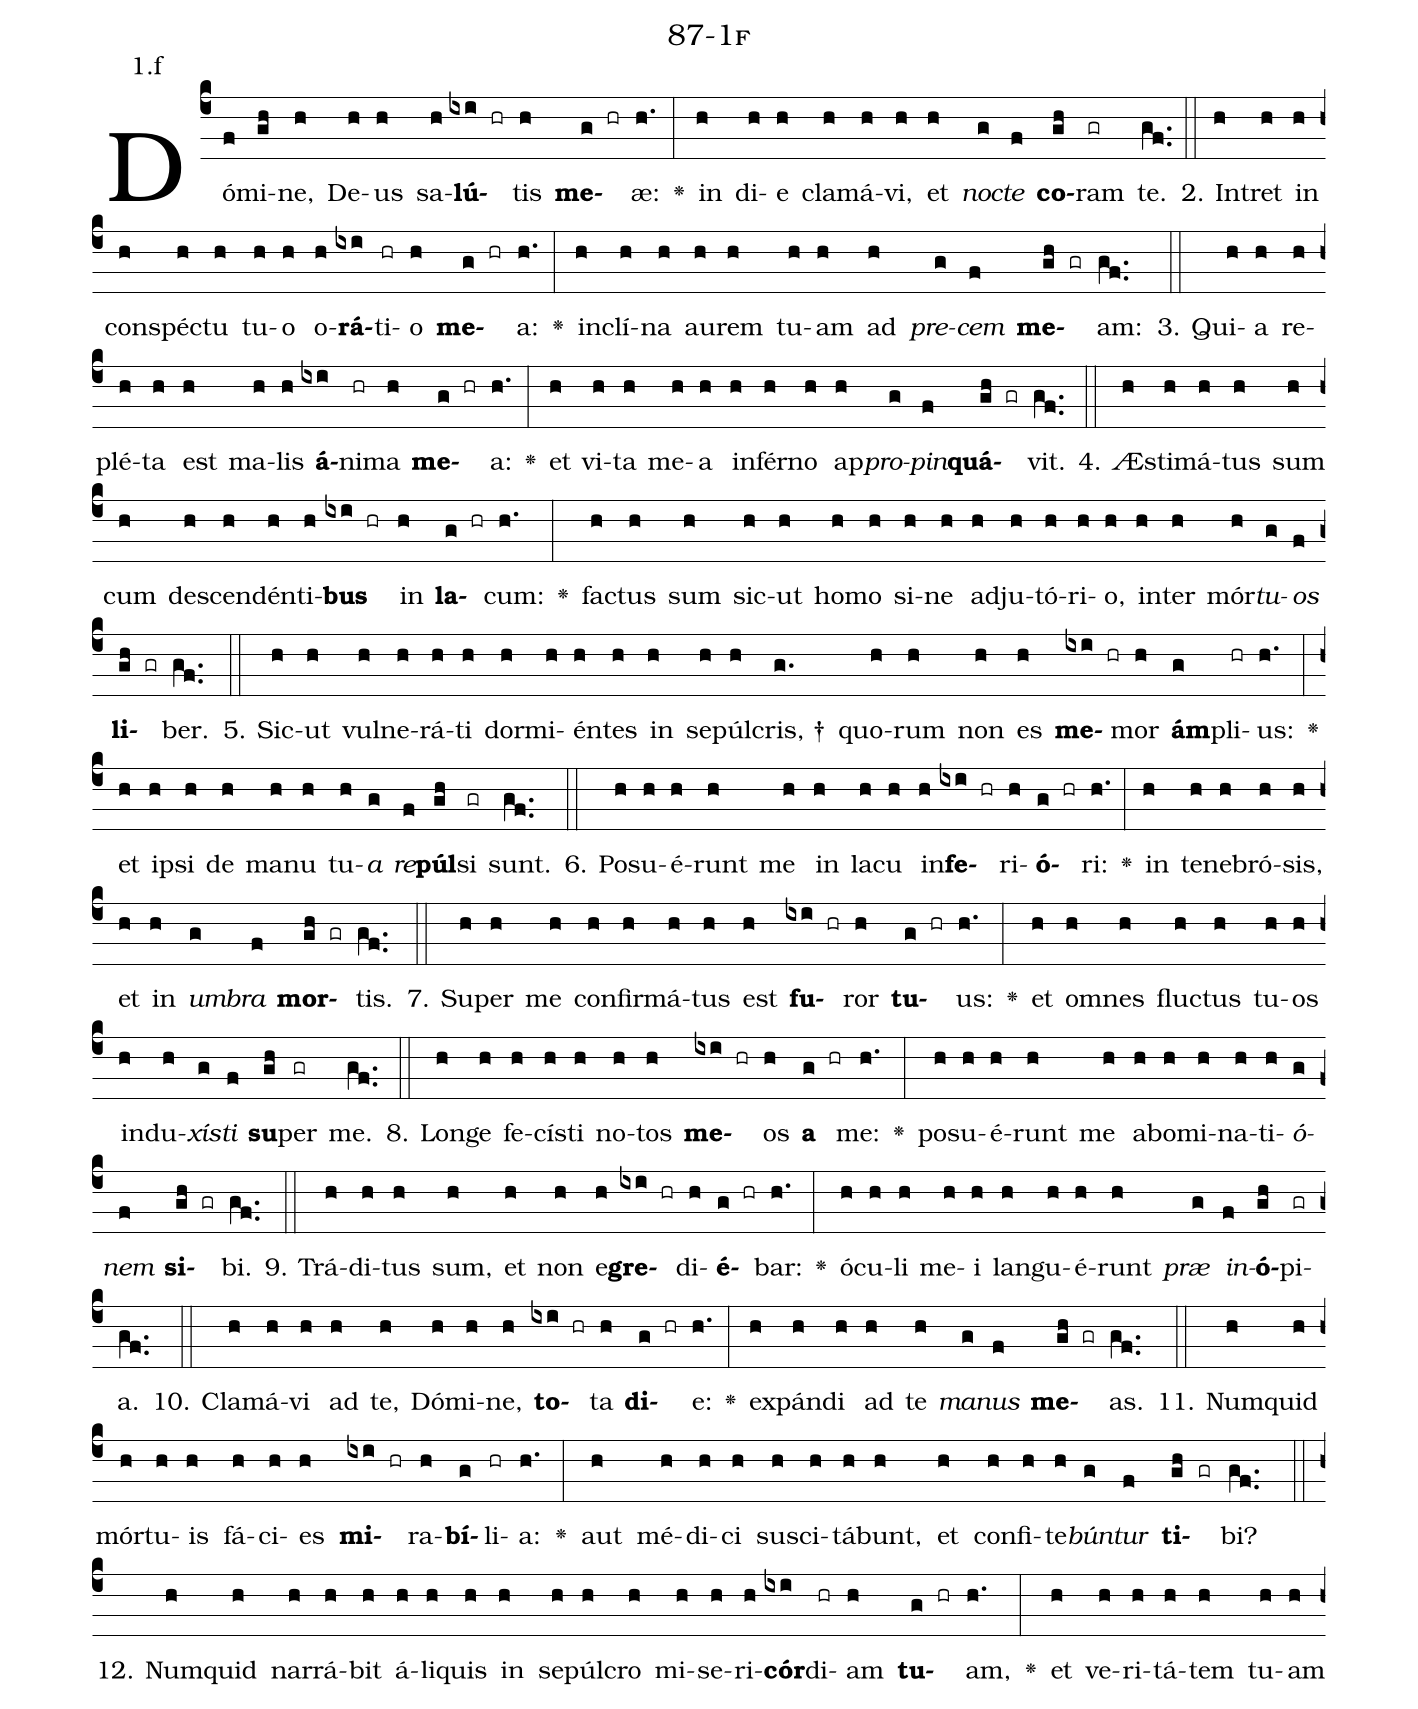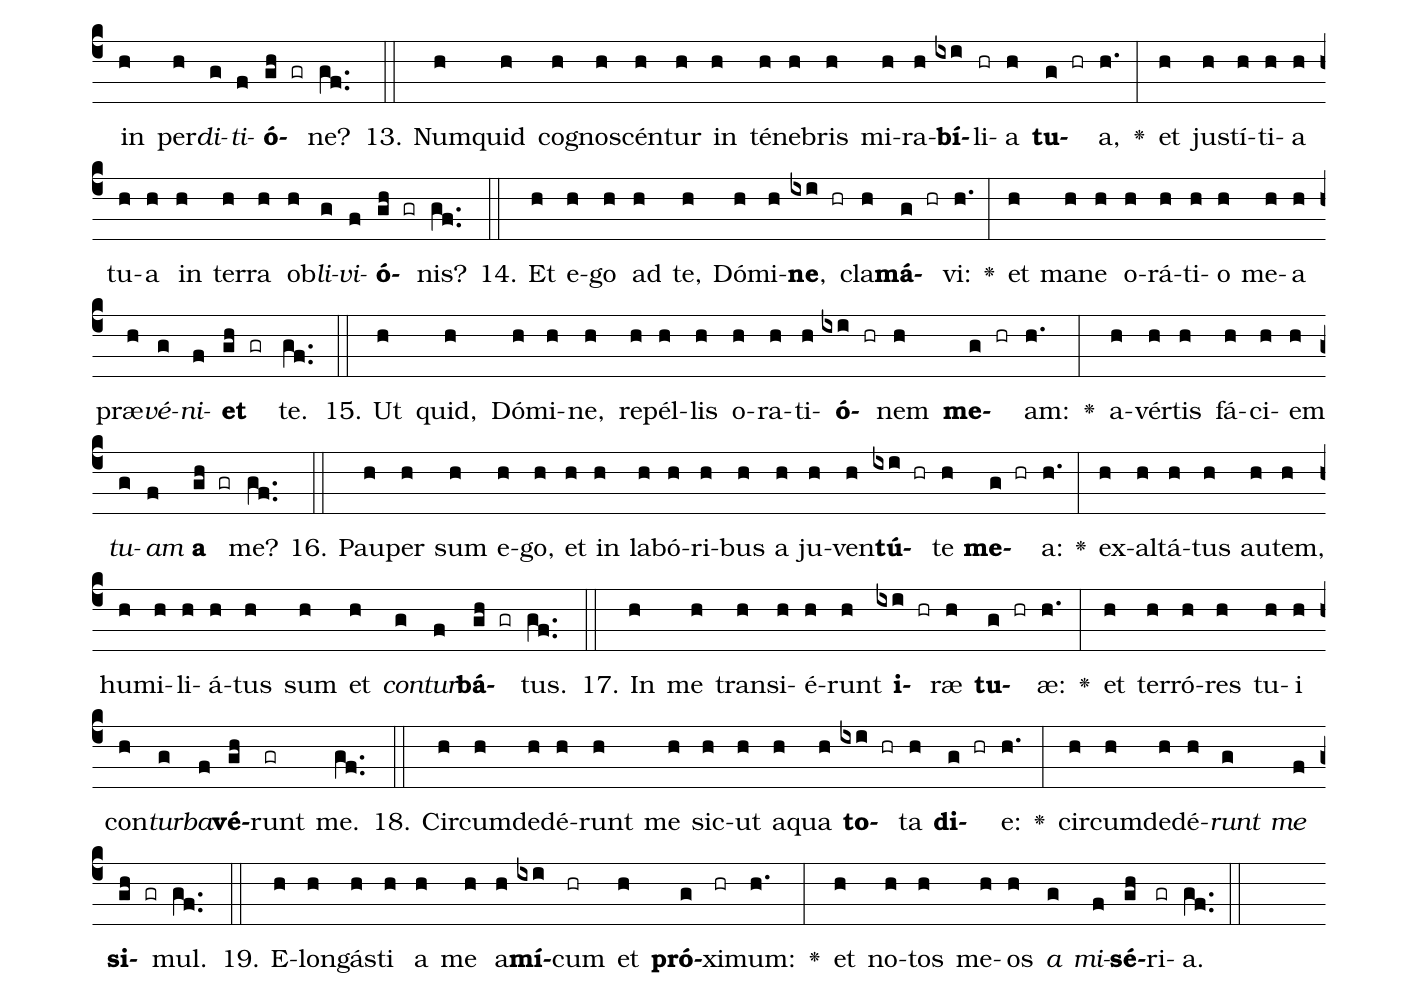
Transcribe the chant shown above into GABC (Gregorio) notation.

name: 87-1f;
annotation: 1.f;
%%
(c4)Dó(f)mi(gh)ne,(h) De(h)us(h) sa(h)<b>lú</b>(ixi hr)tis(h) <b>me</b>(g hr)æ:(h.) <v>\greheightstar</v>(:) in(h) di(h)e(h) cla(h)má(h)vi,(h) et(h) <i>noc</i>(g)<i>te</i>(f) <b>co</b>(gh)ram(gr) te.(gf..) (::)
2. In(h)tret(h) in(h) con(h)spéc(h)tu(h) tu(h)o(h) o(h)<b>rá</b>(ixi)ti(hr)o(h) <b>me</b>(g hr)a:(h.) <v>\greheightstar</v>(:) in(h)clí(h)na(h) au(h)rem(h) tu(h)am(h) ad(h) <i>pre</i>(g)<i>cem</i>(f) <b>me</b>(gh gr)am:(gf..) (::)
3. Qui(h)a(h) re(h)plé(h)ta(h) est(h) ma(h)lis(h) <b>á</b>(ixi)ni(hr)ma(h) <b>me</b>(g hr)a:(h.) <v>\greheightstar</v>(:) et(h) vi(h)ta(h) me(h)a(h) in(h)fér(h)no(h) ap(h)<i>pro</i>(g)<i>pin</i>(f)<b>quá</b>(gh gr)vit.(gf..) (::)
4. Æs(h)ti(h)má(h)tus(h) sum(h) cum(h) de(h)scen(h)dén(h)ti(h)<b>bus</b>(ixi hr) in(h) <b>la</b>(g hr)cum:(h.) <v>\greheightstar</v>(:) fac(h)tus(h) sum(h) sic(h)ut(h) ho(h)mo(h) si(h)ne(h) ad(h)ju(h)tó(h)ri(h)o,(h) in(h)ter(h) mór(h)<i>tu</i>(g)<i>os</i>(f) <b>li</b>(gh gr)ber.(gf..) (::)
5. Sic(h)ut(h) vul(h)ne(h)rá(h)ti(h) dor(h)mi(h)én(h)tes(h) in(h) se(h)púl(h)cris, †(g.) quo(h)rum(h) non(h) es(h) <b>me</b>(ixi hr)mor(h) <b>ám</b>(g)pli(hr)us:(h.) <v>\greheightstar</v>(:) et(h) ip(h)si(h) de(h) ma(h)nu(h) tu(h)<i>a</i>(g) <i>re</i>(f)<b>púl</b>(gh)si(gr) sunt.(gf..) (::)
6. Po(h)su(h)é(h)runt(h) me(h) in(h) la(h)cu(h) in(h)<b>fe</b>(ixi hr)ri(h)<b>ó</b>(g hr)ri:(h.) <v>\greheightstar</v>(:) in(h) te(h)ne(h)bró(h)sis,(h) et(h) in(h) <i>um</i>(g)<i>bra</i>(f) <b>mor</b>(gh gr)tis.(gf..) (::)
7. Su(h)per(h) me(h) con(h)fir(h)má(h)tus(h) est(h) <b>fu</b>(ixi hr)ror(h) <b>tu</b>(g hr)us:(h.) <v>\greheightstar</v>(:) et(h) om(h)nes(h) fluc(h)tus(h) tu(h)os(h) in(h)du(h)<i>xís</i>(g)<i>ti</i>(f) <b>su</b>(gh)per(gr) me.(gf..) (::)
8. Lon(h)ge(h) fe(h)cís(h)ti(h) no(h)tos(h) <b>me</b>(ixi hr)os(h) <b>a</b>(g hr) me:(h.) <v>\greheightstar</v>(:) po(h)su(h)é(h)runt(h) me(h) ab(h)o(h)mi(h)na(h)ti(h)<i>ó</i>(g)<i>nem</i>(f) <b>si</b>(gh gr)bi.(gf..) (::)
9. Trá(h)di(h)tus(h) sum,(h) et(h) non(h) e(h)<b>gre</b>(ixi hr)di(h)<b>é</b>(g hr)bar:(h.) <v>\greheightstar</v>(:) ó(h)cu(h)li(h) me(h)i(h) lan(h)gu(h)é(h)runt(h) <i>præ</i>(g) <i>in</i>(f)<b>ó</b>(gh)pi(gr)a.(gf..) (::)
10. Cla(h)má(h)vi(h) ad(h) te,(h) Dó(h)mi(h)ne,(h) <b>to</b>(ixi hr)ta(h) <b>di</b>(g hr)e:(h.) <v>\greheightstar</v>(:) ex(h)pán(h)di(h) ad(h) te(h) <i>ma</i>(g)<i>nus</i>(f) <b>me</b>(gh gr)as.(gf..) (::)
11. Num(h)quid(h) mór(h)tu(h)is(h) fá(h)ci(h)es(h) <b>mi</b>(ixi hr)ra(h)<b>bí</b>(g)li(hr)a:(h.) <v>\greheightstar</v>(:) aut(h) mé(h)di(h)ci(h) su(h)sci(h)tá(h)bunt,(h) et(h) con(h)fi(h)te(h)<i>bún</i>(g)<i>tur</i>(f) <b>ti</b>(gh gr)bi?(gf..) (::)
12. Num(h)quid(h) nar(h)rá(h)bit(h) á(h)li(h)quis(h) in(h) se(h)púl(h)cro(h) mi(h)se(h)ri(h)<b>cór</b>(ixi)di(hr)am(h) <b>tu</b>(g hr)am,(h.) <v>\greheightstar</v>(:) et(h) ve(h)ri(h)tá(h)tem(h) tu(h)am(h) in(h) per(h)<i>di</i>(g)<i>ti</i>(f)<b>ó</b>(gh gr)ne?(gf..) (::)
13. Num(h)quid(h) co(h)gno(h)scén(h)tur(h) in(h) té(h)ne(h)bris(h) mi(h)ra(h)<b>bí</b>(ixi)li(hr)a(h) <b>tu</b>(g hr)a,(h.) <v>\greheightstar</v>(:) et(h) jus(h)tí(h)ti(h)a(h) tu(h)a(h) in(h) ter(h)ra(h) ob(h)<i>li</i>(g)<i>vi</i>(f)<b>ó</b>(gh gr)nis?(gf..) (::)
14. Et(h) e(h)go(h) ad(h) te,(h) Dó(h)mi(h)<b>ne</b>,(ixi hr) cla(h)<b>má</b>(g hr)vi:(h.) <v>\greheightstar</v>(:) et(h) ma(h)ne(h) o(h)rá(h)ti(h)o(h) me(h)a(h) præ(h)<i>vé</i>(g)<i>ni</i>(f)<b>et</b>(gh gr) te.(gf..) (::)
15. Ut(h) quid,(h) Dó(h)mi(h)ne,(h) re(h)pél(h)lis(h) o(h)ra(h)ti(h)<b>ó</b>(ixi hr)nem(h) <b>me</b>(g hr)am:(h.) <v>\greheightstar</v>(:) a(h)vér(h)tis(h) fá(h)ci(h)em(h) <i>tu</i>(g)<i>am</i>(f) <b>a</b>(gh gr) me?(gf..) (::)
16. Pau(h)per(h) sum(h) e(h)go,(h) et(h) in(h) la(h)bó(h)ri(h)bus(h) a(h) ju(h)ven(h)<b>tú</b>(ixi hr)te(h) <b>me</b>(g hr)a:(h.) <v>\greheightstar</v>(:) ex(h)al(h)tá(h)tus(h) au(h)tem,(h) hu(h)mi(h)li(h)á(h)tus(h) sum(h) et(h) <i>con</i>(g)<i>tur</i>(f)<b>bá</b>(gh gr)tus.(gf..) (::)
17. In(h) me(h) trans(h)i(h)é(h)runt(h) <b>i</b>(ixi hr)ræ(h) <b>tu</b>(g hr)æ:(h.) <v>\greheightstar</v>(:) et(h) ter(h)ró(h)res(h) tu(h)i(h) con(h)<i>tur</i>(g)<i>ba</i>(f)<b>vé</b>(gh)runt(gr) me.(gf..) (::)
18. Cir(h)cum(h)de(h)dé(h)runt(h) me(h) sic(h)ut(h) a(h)qua(h) <b>to</b>(ixi hr)ta(h) <b>di</b>(g hr)e:(h.) <v>\greheightstar</v>(:) cir(h)cum(h)de(h)dé(h)<i>runt</i>(g) <i>me</i>(f) <b>si</b>(gh gr)mul.(gf..) (::)
19. E(h)lon(h)gás(h)ti(h) a(h) me(h) a(h)<b>mí</b>(ixi)cum(hr) et(h) <b>pró</b>(g)xi(hr)mum:(h.) <v>\greheightstar</v>(:) et(h) no(h)tos(h) me(h)os(h) <i>a</i>(g) <i>mi</i>(f)<b>sé</b>(gh)ri(gr)a.(gf..) (::)
